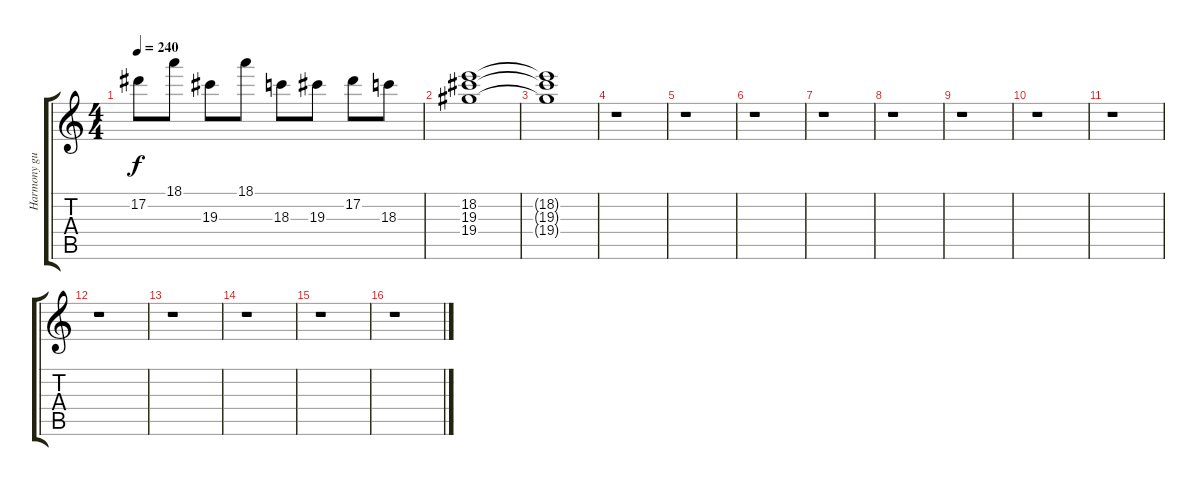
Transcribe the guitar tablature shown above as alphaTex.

\track ("Harmony guitar" "Harmony gu") {instrument distortionguitar}
\staff {score tabs}
\tuning (Eb4 Bb3 Gb3 Db3 Ab2 Eb2) {hide}
\ts (4 4)
\tempo 240
\clef g2
\ks c
17.2.8{dy f} 18.1.8 19.3.8 18.1.8 18.3.8 19.3.8 17.2.8 18.3.8 |
(18.2 19.3 19.4).1 |
(18.2{t} 19.3{t} 19.4{t}).1 |
r.1 |
r.1 |
r.1 |
r.1 |
r.1 |
r.1 |
r.1 |
r.1 |
r.1 |
r.1 |
r.1 |
r.1 |
r.1
